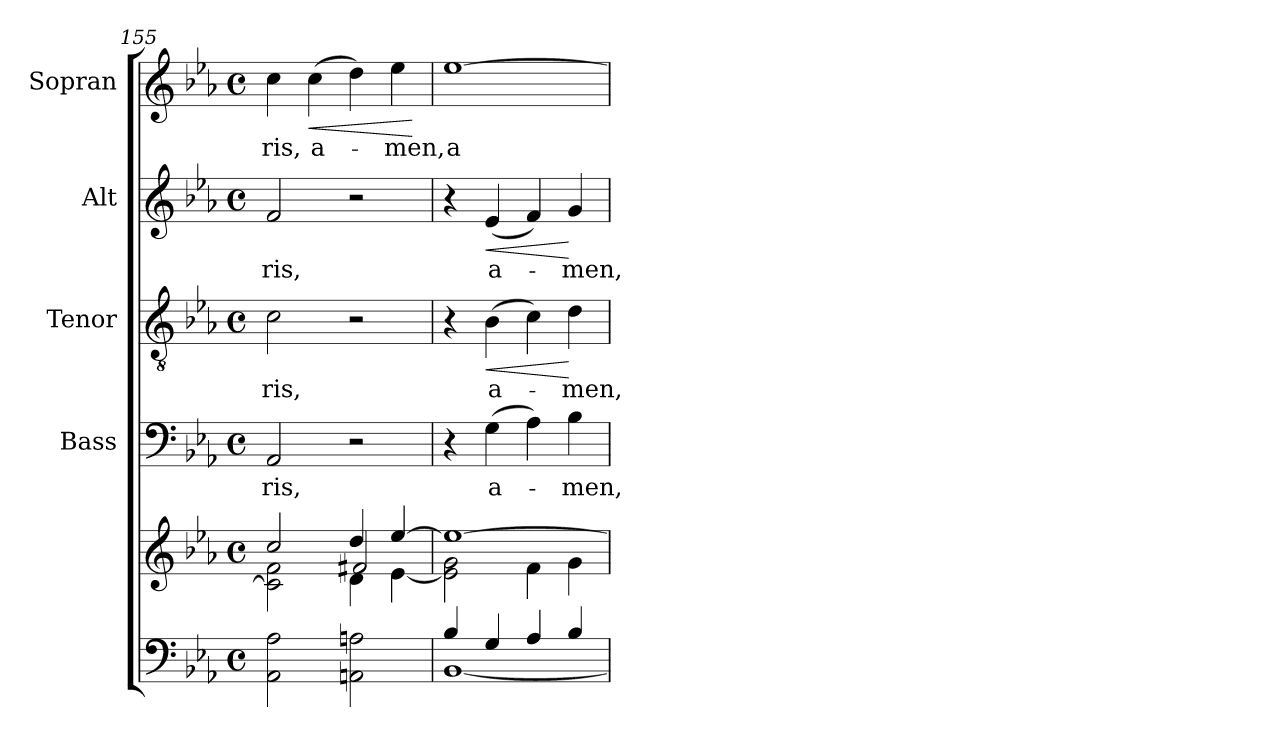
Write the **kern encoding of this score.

**kern	**kern	**kern	**text	**kern	**text	**dynam	**kern	**text	**dynam	**kern	**text	**dynam
*part5	*part5	*part4	*part4	*part3	*part3	*part3	*part2	*part2	*part2	*part1	*part1	*part1
*staff6	*staff5	*staff4	*staff4	*staff3	*staff3	*staff3	*staff2	*staff2	*staff2	*staff1	*staff1	*staff1
*	*	*I"Bass	*	*I"Tenor	*	*	*I"Alt	*	*	*I"Sopran	*	*
*	*	*I'B.	*	*I'T.	*	*	*I'A.	*	*	*I'S.	*	*
!!LO:LB:g=z
*clefF4	*clefG2	*clefF4	*	*clefGv2	*	*	*clefG2	*	*	*clefG2	*	*
*k[b-e-a-]	*k[b-e-a-]	*k[b-e-a-]	*	*k[b-e-a-]	*	*	*k[b-e-a-]	*	*	*k[b-e-a-]	*	*
*E-:	*E-:	*E-:	*	*E-:	*	*	*E-:	*	*	*E-:	*	*
*M4/4	*M4/4	*M4/4	*	*M4/4	*	*	*M4/4	*	*	*M4/4	*	*
*met(c)	*met(c)	*met(c)	*	*met(c)	*	*	*met(c)	*	*	*met(c)	*	*
=155	=155	=155	=155	=155	=155	=155	=155	=155	=155	=155	=155	=155
*	*^	*	*	*	*	*	*	*	*	*	*	*
*	*	*^	*	*	*	*	*	*	*	*	*	*	*
!	!	!	!	!	!LO:LY:b	!	!LO:LY:b	!	!	!LO:LY:b	!	!	!LO:LY:b	!
2AA-\ 2A-\	2cc/	2c\] 2f\	2ryy	2AA-/	-ris,	2c\	-ris,	.	2f/	-ris,	.	4cc\	-ris,	.
!	!	!	!	!	!	!	!	!	!	!	!	!	!LO:LY:b	!LO:HP:b
.	.	.	.	.	.	.	.	.	.	.	.	(>4cc\	a-	<
2AAn\ 2An\	4dd/	4d\	2f#X/	2r	.	2r	.	.	2r	.	.	4dd\)	.	.
!	!	!	!	!	!	!	!	!	!	!	!	!	!LO:LY:b	!
.	[>4ee-/	[<4e-\	.	.	.	.	.	.	.	.	.	4ee-\	-men,	.
*	*v	*v	*v	*	*	*	*	*	*	*	*	*	*	*
.	.	.	.	.	.	.	.	.	.	.	.	[
=156	=156	=156	=156	=156	=156	=156	=156	=156	=156	=156	=156	=156
*^	*^	*	*	*	*	*	*	*	*	*	*	*
!	!	!	!	!	!	!	!	!	!	!	!	!	!LO:LY:b	!
4B-/	[<1BB-	1ee-_	2e-\] 2g\	4r	.	4r	.	.	4r	.	.	[1ee-	a-	.
!	!	!	!	!	!LO:LY:b	!	!LO:LY:b	!LO:HP:b	!	!LO:LY:b	!LO:HP:b	!	!	!
4G/	.	.	.	(>4G\	a-	(>4B-\	a-	<	(<4e-/	a-	<	.	.	.
4A-/	.	.	4f\	4A-\)	.	4c\)	.	.	4f/)	.	.	.	.	.
!	!	!	!	!	!LO:LY:b	!	!LO:LY:b	!	!	!LO:LY:b	!	!	!	!
4B-/	.	.	4g\	4B-\	-men,	4d\	-men,	[	4g/	-men,	[	.	.	.
*v	*v	*	*	*	*	*	*	*	*	*	*	*	*	*
*	*v	*v	*	*	*	*	*	*	*	*	*	*	*
=	=	=	=	=	=	=	=	=	=	=	=	=
*-	*-	*-	*-	*-	*-	*-	*-	*-	*-	*-	*-	*-
